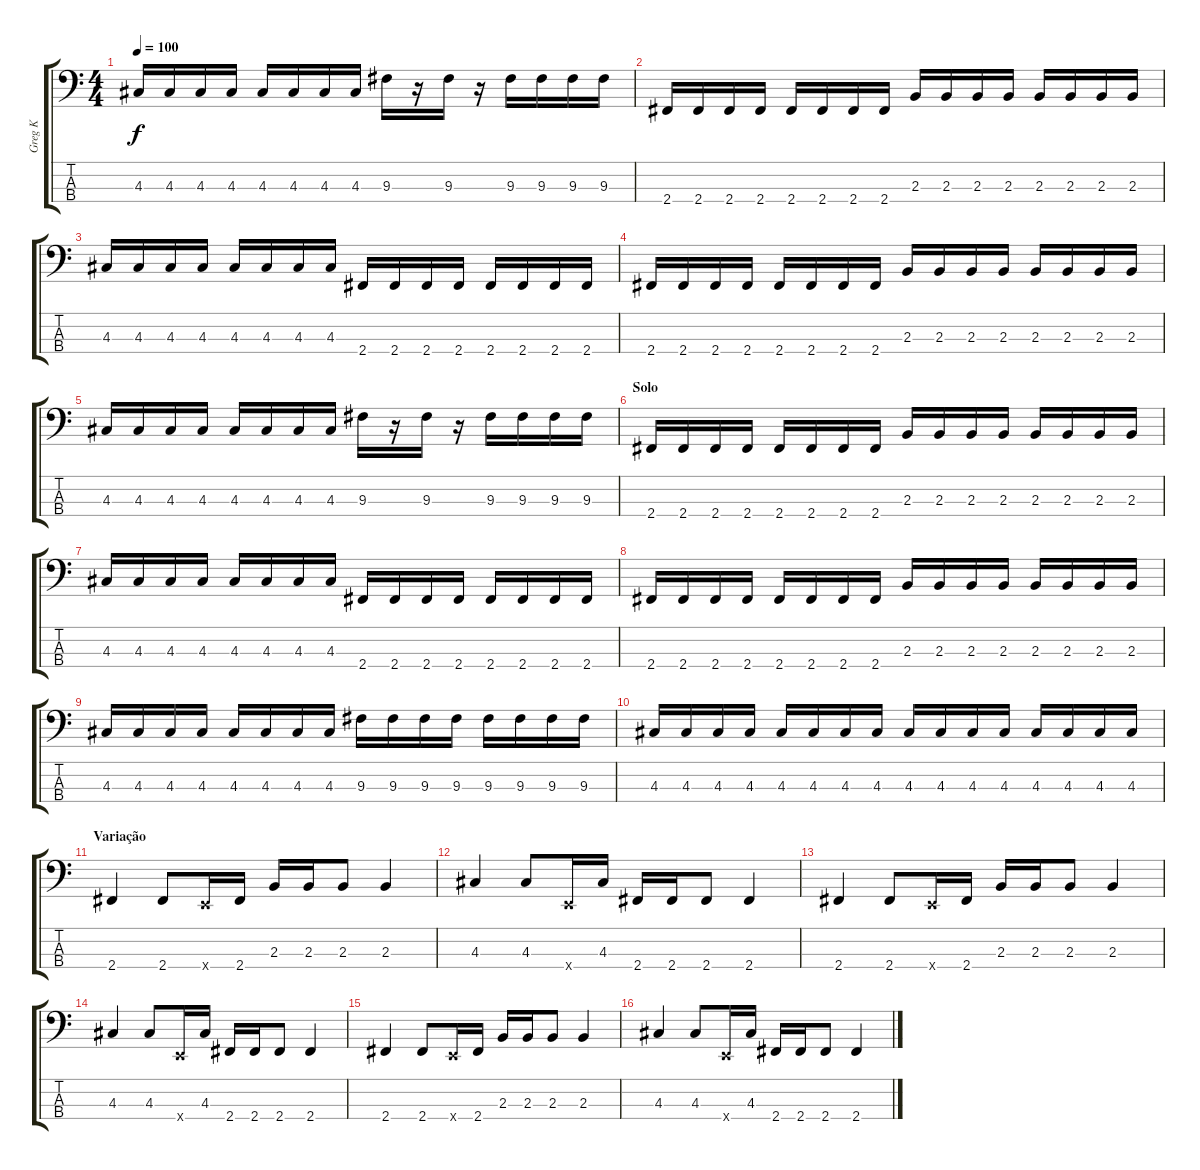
\track ("Greg K" "Greg K") {instrument electricbassfinger}
\staff {score tabs}
\tuning (G2 D2 A1 E1) {hide}
\ts (4 4)
\tempo 100
\clef f4
\ks c
4.3.16{dy f} 4.3.16 4.3.16 4.3.16 4.3.16 4.3.16 4.3.16 4.3.16 9.3.16 r.16 9.3.16 r.16 9.3.16 9.3.16 9.3.16 9.3.16 |
2.4.16 2.4.16 2.4.16 2.4.16 2.4.16 2.4.16 2.4.16 2.4.16 2.3.16 2.3.16 2.3.16 2.3.16 2.3.16 2.3.16 2.3.16 2.3.16 |
4.3.16 4.3.16 4.3.16 4.3.16 4.3.16 4.3.16 4.3.16 4.3.16 2.4.16 2.4.16 2.4.16 2.4.16 2.4.16 2.4.16 2.4.16 2.4.16 |
2.4.16 2.4.16 2.4.16 2.4.16 2.4.16 2.4.16 2.4.16 2.4.16 2.3.16 2.3.16 2.3.16 2.3.16 2.3.16 2.3.16 2.3.16 2.3.16 |
4.3.16 4.3.16 4.3.16 4.3.16 4.3.16 4.3.16 4.3.16 4.3.16 9.3.16 r.16 9.3.16 r.16 9.3.16 9.3.16 9.3.16 9.3.16 |
\section ("" "Solo")
2.4.16 2.4.16 2.4.16 2.4.16 2.4.16 2.4.16 2.4.16 2.4.16 2.3.16 2.3.16 2.3.16 2.3.16 2.3.16 2.3.16 2.3.16 2.3.16 |
4.3.16 4.3.16 4.3.16 4.3.16 4.3.16 4.3.16 4.3.16 4.3.16 2.4.16 2.4.16 2.4.16 2.4.16 2.4.16 2.4.16 2.4.16 2.4.16 |
2.4.16 2.4.16 2.4.16 2.4.16 2.4.16 2.4.16 2.4.16 2.4.16 2.3.16 2.3.16 2.3.16 2.3.16 2.3.16 2.3.16 2.3.16 2.3.16 |
4.3.16 4.3.16 4.3.16 4.3.16 4.3.16 4.3.16 4.3.16 4.3.16 9.3.16 9.3.16 9.3.16 9.3.16 9.3.16 9.3.16 9.3.16 9.3.16 |
4.3.16 4.3.16 4.3.16 4.3.16 4.3.16 4.3.16 4.3.16 4.3.16 4.3.16 4.3.16 4.3.16 4.3.16 4.3.16 4.3.16 4.3.16 4.3.16 |
\section ("" "Variação")
2.4.4 2.4.8 0.4{x}.16 2.4.16 2.3.16 2.3.16 2.3.8 2.3.4 |
4.3.4 4.3.8 0.4{x}.16 4.3.16 2.4.16 2.4.16 2.4.8 2.4.4 |
2.4.4 2.4.8 0.4{x}.16 2.4.16 2.3.16 2.3.16 2.3.8 2.3.4 |
4.3.4 4.3.8 0.4{x}.16 4.3.16 2.4.16 2.4.16 2.4.8 2.4.4 |
2.4.4 2.4.8 0.4{x}.16 2.4.16 2.3.16 2.3.16 2.3.8 2.3.4 |
4.3.4 4.3.8 0.4{x}.16 4.3.16 2.4.16 2.4.16 2.4.8 2.4.4
